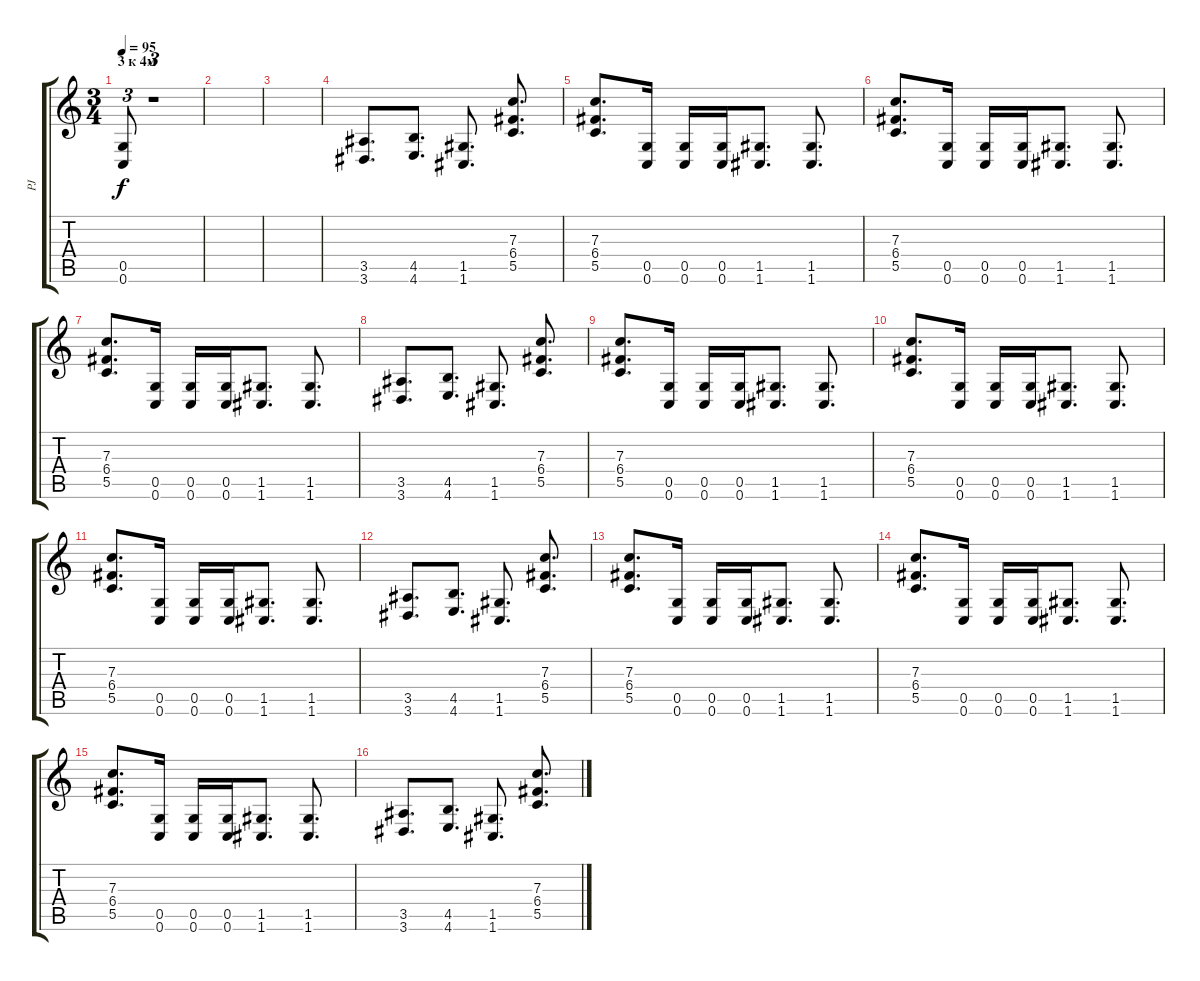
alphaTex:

\track ("PJ" "PJ") {instrument overdrivenguitar}
\staff {score tabs}
\tuning (D4 A3 F3 C3 G2 C2) {hide}
\ts (3 4)
\section ("" "3 к 4м")
\tempo 95
\clef g2
\ks c
(0.5 0.6).8{tu (3 2) dy f} r.1{tu (3 2)} |
|
|
(3.5 3.6).8{d} (4.5 4.6).8{d} (1.5 1.6).8{d} (7.3 6.4 5.5).8{d} |
(7.3 6.4 5.5).8{d} (0.5 0.6).16 (0.5 0.6).16 (0.5 0.6).16 (1.5 1.6).8{d} (1.5 1.6).8{d} |
(7.3 6.4 5.5).8{d} (0.5 0.6).16 (0.5 0.6).16 (0.5 0.6).16 (1.5 1.6).8{d} (1.5 1.6).8{d} |
(7.3 6.4 5.5).8{d} (0.5 0.6).16 (0.5 0.6).16 (0.5 0.6).16 (1.5 1.6).8{d} (1.5 1.6).8{d} |
(3.5 3.6).8{d} (4.5 4.6).8{d} (1.5 1.6).8{d} (7.3 6.4 5.5).8{d} |
(7.3 6.4 5.5).8{d} (0.5 0.6).16 (0.5 0.6).16 (0.5 0.6).16 (1.5 1.6).8{d} (1.5 1.6).8{d} |
(7.3 6.4 5.5).8{d} (0.5 0.6).16 (0.5 0.6).16 (0.5 0.6).16 (1.5 1.6).8{d} (1.5 1.6).8{d} |
(7.3 6.4 5.5).8{d} (0.5 0.6).16 (0.5 0.6).16 (0.5 0.6).16 (1.5 1.6).8{d} (1.5 1.6).8{d} |
(3.5 3.6).8{d} (4.5 4.6).8{d} (1.5 1.6).8{d} (7.3 6.4 5.5).8{d} |
(7.3 6.4 5.5).8{d} (0.5 0.6).16 (0.5 0.6).16 (0.5 0.6).16 (1.5 1.6).8{d} (1.5 1.6).8{d} |
(7.3 6.4 5.5).8{d} (0.5 0.6).16 (0.5 0.6).16 (0.5 0.6).16 (1.5 1.6).8{d} (1.5 1.6).8{d} |
(7.3 6.4 5.5).8{d} (0.5 0.6).16 (0.5 0.6).16 (0.5 0.6).16 (1.5 1.6).8{d} (1.5 1.6).8{d} |
(3.5 3.6).8{d} (4.5 4.6).8{d} (1.5 1.6).8{d} (7.3 6.4 5.5).8{d}
